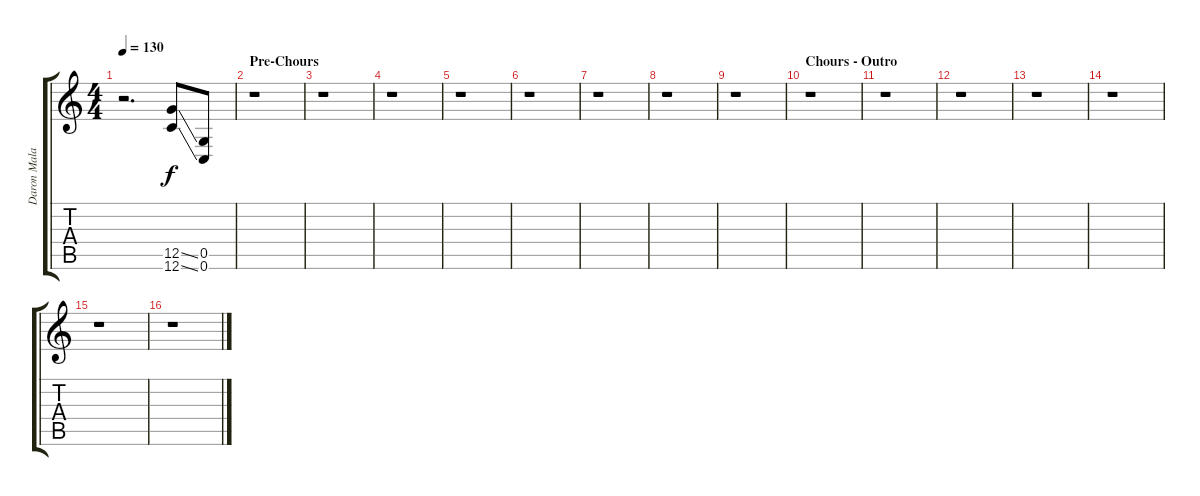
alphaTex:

\track ("Daron Malakian Fills" "Daron Mala") {instrument overdrivenguitar}
\staff {score tabs}
\tuning (D4 A3 F3 C3 G2 C2) {hide}
\ts (4 4)
\tempo 130
\clef g2
\ks c
r.2{d dy f} (12.5{ss} 12.6{ss}).8 (0.5 0.6).8 |
\section ("" "Pre-Chours")
r.1 |
r.1 |
r.1 |
r.1 |
r.1 |
r.1 |
r.1 |
r.1 |
\section ("" "Chours - Outro")
r.1 |
r.1 |
r.1 |
r.1 |
r.1 |
r.1 |
r.1
